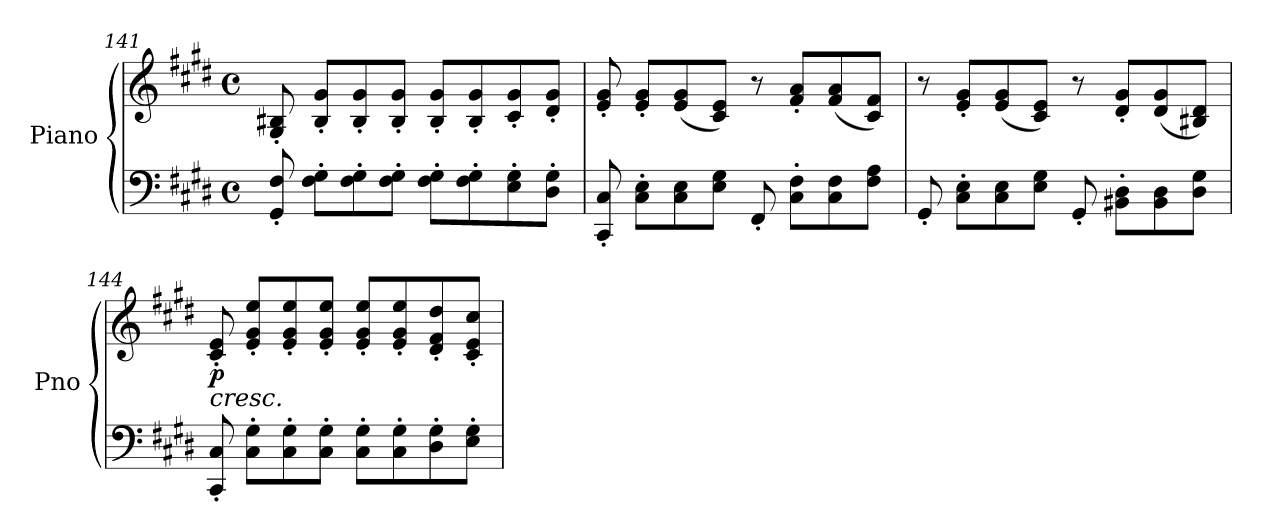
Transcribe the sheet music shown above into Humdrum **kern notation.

**kern	**kern	**dynam
*part1	*part1	*part1
*staff2	*staff1	*staff1/2
*I"Piano	*	*
*I'Pno	*	*
*clefF4	*clefG2	*
*k[f#c#g#d#]	*k[f#c#g#d#]	*
*M4/4	*M4/4	*
*met(c)	*met(c)	*
=141	=141	=141
8GG#/' 8F#/'	8G#/' 8B#X/'	.
8F#\' 8G#\'L	8B#/' 8g#/'L	.
8F#\' 8G#\'	8B#/' 8g#/'	.
8F#\' 8G#\'J	8B#/' 8g#/'J	.
8F#\' 8G#\'L	8B#/' 8g#/'L	.
8F#\' 8G#\'	8B#/' 8g#/'	.
8E\' 8G#\'	8c#/' 8g#/'	.
8D#\' 8G#\'J	8d#/' 8g#/'J	.
!!LO:LB:g=z
=142	=142	=142
8CC#/' 8C#/'	8e/' 8g#/'	.
8C#\' 8E\'L	8e/' 8g#/'L	.
8C#\ 8E\	(<8e/ 8g#/	.
8E\ 8G#\J	8c#/ 8e/J)	.
8FF#'/	8r	.
8C#\' 8F#\'L	8f#/' 8a/'L	.
8C#\ 8F#\	(<8f#/ 8a/	.
8F#\ 8A\J	8c#/ 8f#/J)	.
=143	=143	=143
8GG#'/	8r	.
8C#\' 8E\'L	8e/' 8g#/'L	.
8C#\ 8E\	(<8e/ 8g#/	.
8E\ 8G#\J	8c#/ 8e/J)	.
8GG#'/	8r	.
8BB#X\' 8D#\'L	8d#/' 8g#/'L	.
8BB#\ 8D#\	(<8d#/ 8g#/	.
8D#\ 8G#\J	8B#X/ 8d#/J)	.
=144	=144	=144
!	!LO:TX:b:i:t=cresc.	!
!	!	!LO:DY:b
8CC#/' 8C#/'	8c#/' 8e/'	p
8C#\' 8G#\'L	8e/' 8g#/' 8ee/'L	.
8C#\' 8G#\'	8e/' 8g#/' 8ee/'	.
8C#\' 8G#\'J	8e/' 8g#/' 8ee/'J	.
8C#\' 8G#\'L	8e/' 8g#/' 8ee/'L	.
8C#\' 8G#\'	8e/' 8g#/' 8ee/'	.
8D#\' 8G#\'	8d#/' 8f#/' 8dd#/'	.
8E\' 8G#\'J	8c#/' 8e/' 8cc#/'J	.
=	=	=
*-	*-	*-
